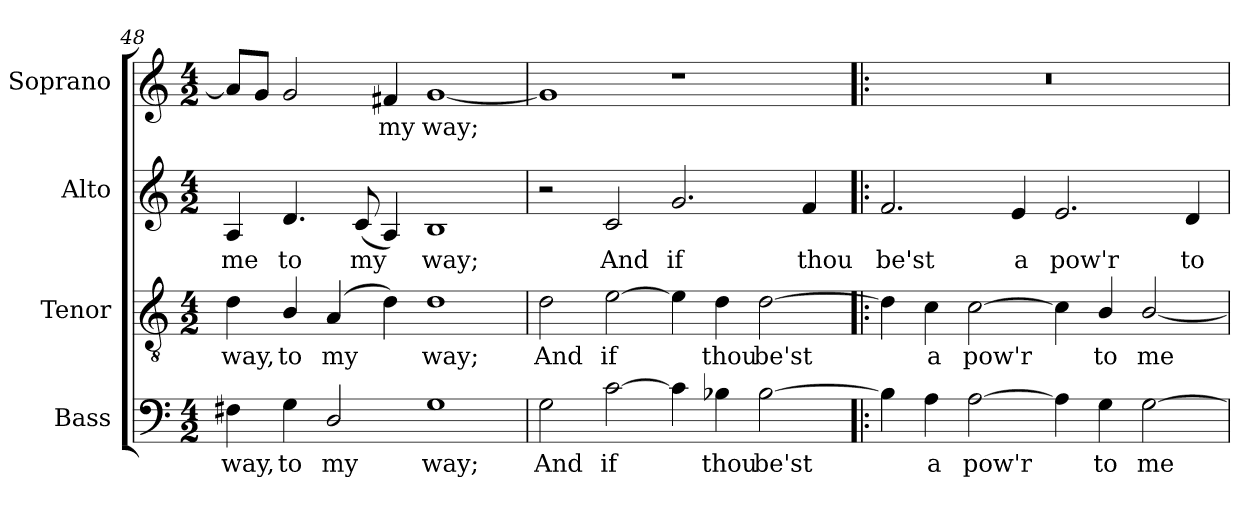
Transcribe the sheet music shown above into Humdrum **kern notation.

**kern	**text	**kern	**text	**kern	**text	**kern	**text
*part4	*part4	*part3	*part3	*part2	*part2	*part1	*part1
*staff4	*staff4	*staff3	*staff3	*staff2	*staff2	*staff1	*staff1
*I"Bass	*	*I"Tenor	*	*I"Alto	*	*I"Soprano	*
*I'B.	*	*I'T.	*	*I'A.	*	*I'S.	*
*clefF4	*	*clefGv2	*	*clefG2	*	*clefG2	*
*	*	*ITrd7c12	*	*	*	*	*
*k[]	*	*k[]	*	*k[]	*	*k[]	*
*C:	*	*C:	*	*C:	*	*C:	*
*M4/2	*	*M4/2	*	*M4/2	*	*M4/2	*
=48	=48	=48	=48	=48	=48	=48	=48
!	!LO:LY:b:color=#000000	!	!	!	!	!	!
!	!	!	!LO:LY:b:color=#000000	!	!	!	!
!	!	!	!	!	!LO:LY:b:color=#000000	!	!
4F#Xi\	way,	4Di\	way,	4Ai/	me	8ai/L]	.
.	.	.	.	.	.	8gi/J	.
!	!LO:LY:b:color=#000000	!	!	!	!	!	!
!	!	!	!LO:LY:b:color=#000000	!	!	!	!
!	!	!	!	!	!LO:LY:b:color=#000000	!	!
4Gi\	to	4BBi/	to	4.di/	to	2gi/	.
!	!LO:LY:b:color=#000000	!	!	!	!	!	!
!	!	!	!LO:LY:b:color=#000000	!	!	!	!
2Di/	my	(4AAi/	my	.	.	.	.
!	!	!	!	!	!LO:LY:b:color=#000000	!	!
.	.	.	.	(8ci/	my	.	.
!	!	!	!	!	!	!	!LO:LY:b:color=#000000
.	.	4Di\)	.	4Ai/)	.	4f#Xi/	my
!	!LO:LY:b:color=#000000	!	!	!	!	!	!
!	!	!	!LO:LY:b:color=#000000	!	!	!	!
!	!	!	!	!	!LO:LY:b:color=#000000	!	!
!	!	!	!	!	!	!	!LO:LY:b:color=#000000
1Gi	way;	1Di	way;	1Bi	way;	[<1gi	way;
=49	=49	=49	=49	=49	=49	=49	=49
!	!LO:LY:b:color=#000000	!	!	!	!	!	!
!	!	!	!LO:LY:b:color=#000000	!	!	!	!
2Gi\	And	2Di\	And	2r	.	1gi]	.
!	!LO:LY:b:color=#000000	!	!	!	!	!	!
!	!	!	!LO:LY:b:color=#000000	!	!	!	!
!	!	!	!	!	!LO:LY:b:color=#000000	!	!
[>2ci\	if	[>2Ei\	if	2ci/	And	.	.
!	!	!	!	!	!LO:LY:b:color=#000000	!	!
4ci\]	.	4Ei\]	.	2.gi/	if	1r	.
!	!LO:LY:b:color=#000000	!	!	!	!	!	!
!	!	!	!LO:LY:b:color=#000000	!	!	!	!
4B-Xi\	thou	4Di\	thou	.	.	.	.
!	!LO:LY:b:color=#000000	!	!	!	!	!	!
!	!	!	!LO:LY:b:color=#000000	!	!	!	!
[>2B-i\	be'st	[>2Di\	be'st	.	.	.	.
!	!	!	!	!	!LO:LY:b:color=#000000	!	!
.	.	.	.	4fi/	thou	.	.
!!LO:LB:g=z
=50!|:	=50!|:	=50!|:	=50!|:	=50!|:	=50!|:	=50!|:	=50!|:
!	!	!	!	!	!LO:LY:b:color=#000000	!LO:N:vis=1	!
4B-i\]	.	4Di\]	.	2.fi/	be'st	0r	.
!	!LO:LY:b:color=#000000	!	!	!	!	!	!
!	!	!	!LO:LY:b:color=#000000	!	!	!	!
4Ai\	a	4Ci\	a	.	.	.	.
!	!LO:LY:b:color=#000000	!	!	!	!	!	!
!	!	!	!LO:LY:b:color=#000000	!	!	!	!
[>2Ai\	pow'r	[>2Ci\	pow'r	.	.	.	.
!	!	!	!	!	!LO:LY:b:color=#000000	!	!
.	.	.	.	4ei/	a	.	.
!	!	!	!	!	!LO:LY:b:color=#000000	!	!
4Ai\]	.	4Ci\]	.	2.ei/	pow'r	.	.
!	!LO:LY:b:color=#000000	!	!	!	!	!	!
!	!	!	!LO:LY:b:color=#000000	!	!	!	!
4Gi\	to	4BBi/	to	.	.	.	.
!	!LO:LY:b:color=#000000	!	!	!	!	!	!
!	!	!	!LO:LY:b:color=#000000	!	!	!	!
[>2Gi\	me	[<2BBi/	me	.	.	.	.
!	!	!	!	!	!LO:LY:b:color=#000000	!	!
.	.	.	.	4di/	to	.	.
=	=	=	=	=	=	=	=
*-	*-	*-	*-	*-	*-	*-	*-
